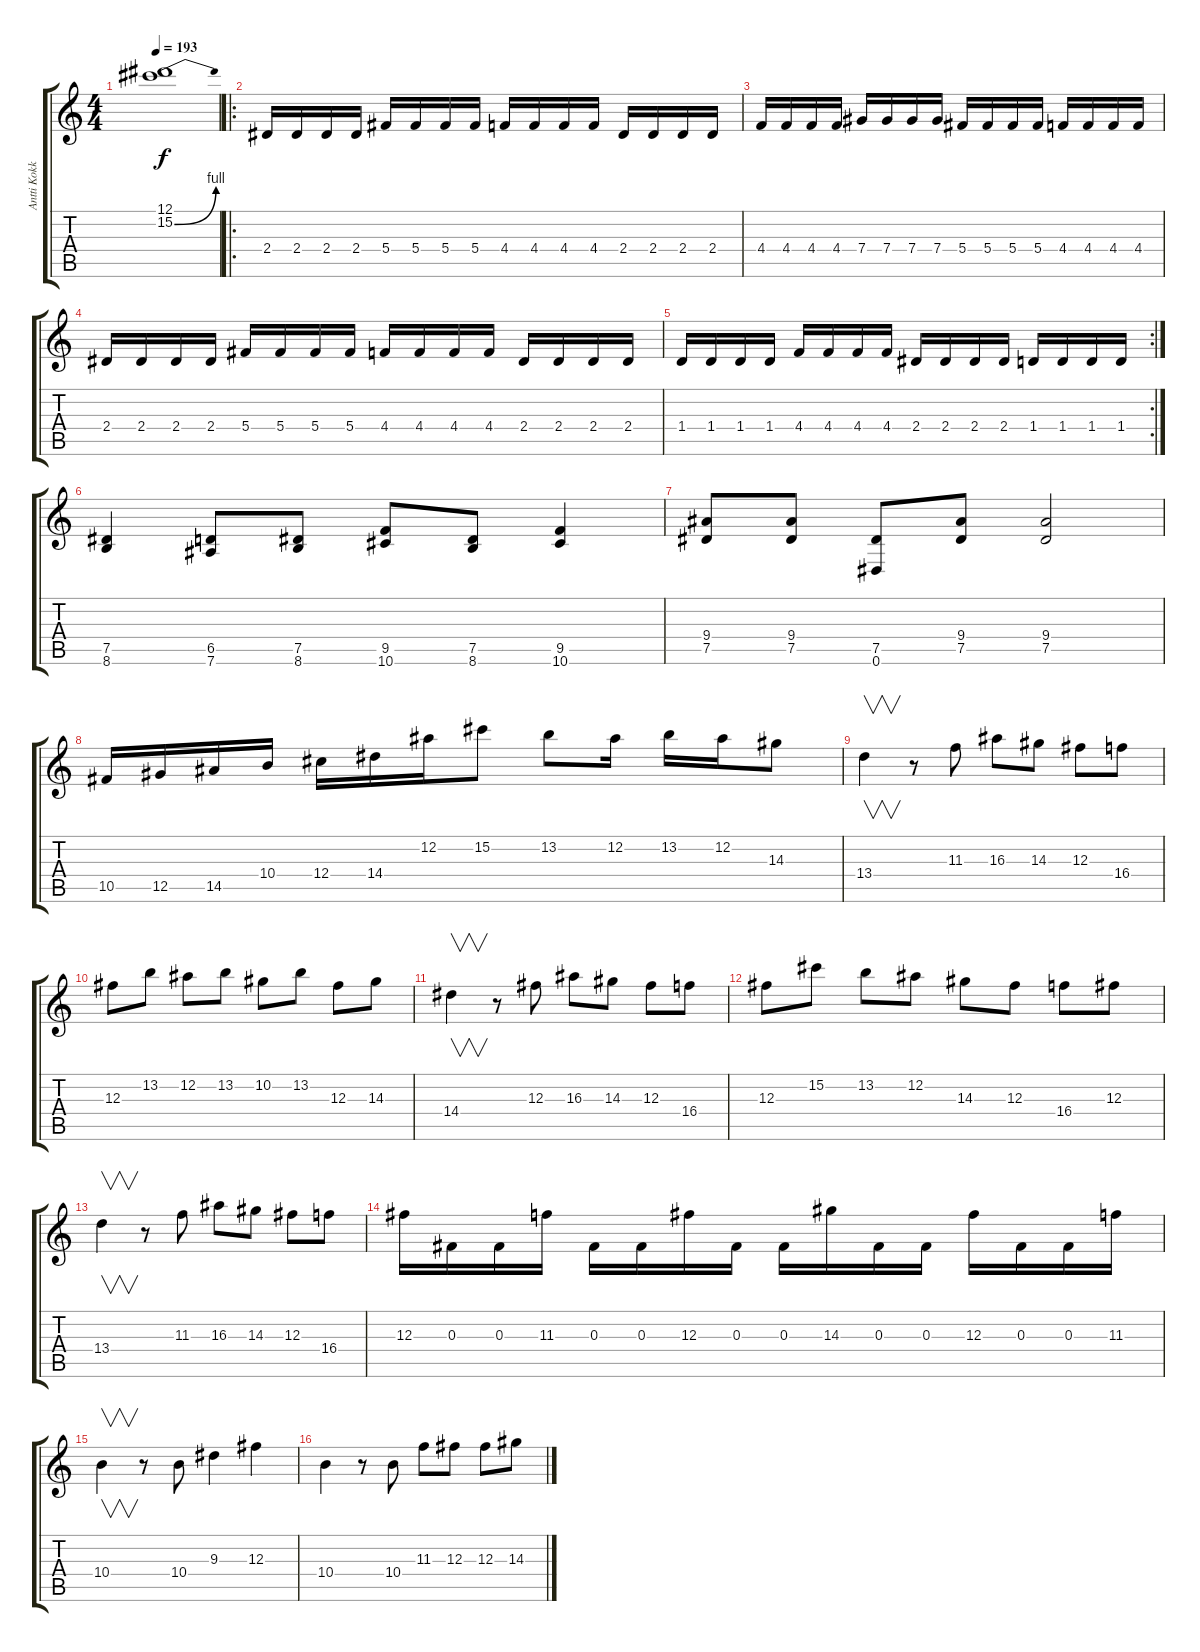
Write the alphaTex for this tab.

\track ("Antti Kokko" "Antti Kokk") {instrument overdrivenguitar}
\staff {score tabs}
\tuning (Eb4 Bb3 Gb3 Db3 Ab2 Eb2) {hide}
\ts (4 4)
\tempo 193
\clef g2
\ks c
(12.1 15.2{be (bend 0 0 60 4)}).1{dy f} |
\ro
2.4.16 2.4.16 2.4.16 2.4.16 5.4.16 5.4.16 5.4.16 5.4.16 4.4.16 4.4.16 4.4.16 4.4.16 2.4.16 2.4.16 2.4.16 2.4.16 |
4.4.16 4.4.16 4.4.16 4.4.16 7.4.16 7.4.16 7.4.16 7.4.16 5.4.16 5.4.16 5.4.16 5.4.16 4.4.16 4.4.16 4.4.16 4.4.16 |
2.4.16 2.4.16 2.4.16 2.4.16 5.4.16 5.4.16 5.4.16 5.4.16 4.4.16 4.4.16 4.4.16 4.4.16 2.4.16 2.4.16 2.4.16 2.4.16 |
\rc 2
1.4.16 1.4.16 1.4.16 1.4.16 4.4.16 4.4.16 4.4.16 4.4.16 2.4.16 2.4.16 2.4.16 2.4.16 1.4.16 1.4.16 1.4.16 1.4.16 |
(7.5 8.6).4 (6.5 7.6).8 (7.5 8.6).8 (9.5 10.6).8 (7.5 8.6).8 (9.5 10.6).4 |
(9.4 7.5).8 (9.4 7.5).8 (7.5 0.6).8 (9.4 7.5).8 (9.4 7.5).2 |
10.5.16 12.5.16 14.5.16 10.4.16 12.4.16 14.4.16 12.2.16 15.2.8 13.2.8 12.2.16 13.2.16 12.2.16 14.3.8 |
13.4.4{v} r.8 11.3.8 16.3.8 14.3.8 12.3.8 16.4.8 |
12.3.8 13.2.8 12.2.8 13.2.8 10.2.8 13.2.8 12.3.8 14.3.8 |
14.4.4{v} r.8 12.3.8 16.3.8 14.3.8 12.3.8 16.4.8 |
12.3.8 15.2.8 13.2.8 12.2.8 14.3.8 12.3.8 16.4.8 12.3.8 |
13.4.4{v} r.8 11.3.8 16.3.8 14.3.8 12.3.8 16.4.8 |
12.3.16 0.3.16 0.3.16 11.3.16 0.3.16 0.3.16 12.3.16 0.3.16 0.3.16 14.3.16 0.3.16 0.3.16 12.3.16 0.3.16 0.3.16 11.3.16 |
10.4.4{v} r.8 10.4.8 9.3.4 12.3.4 |
10.4.4 r.8 10.4.8 11.3.8 12.3.8 12.3.8 14.3.8
